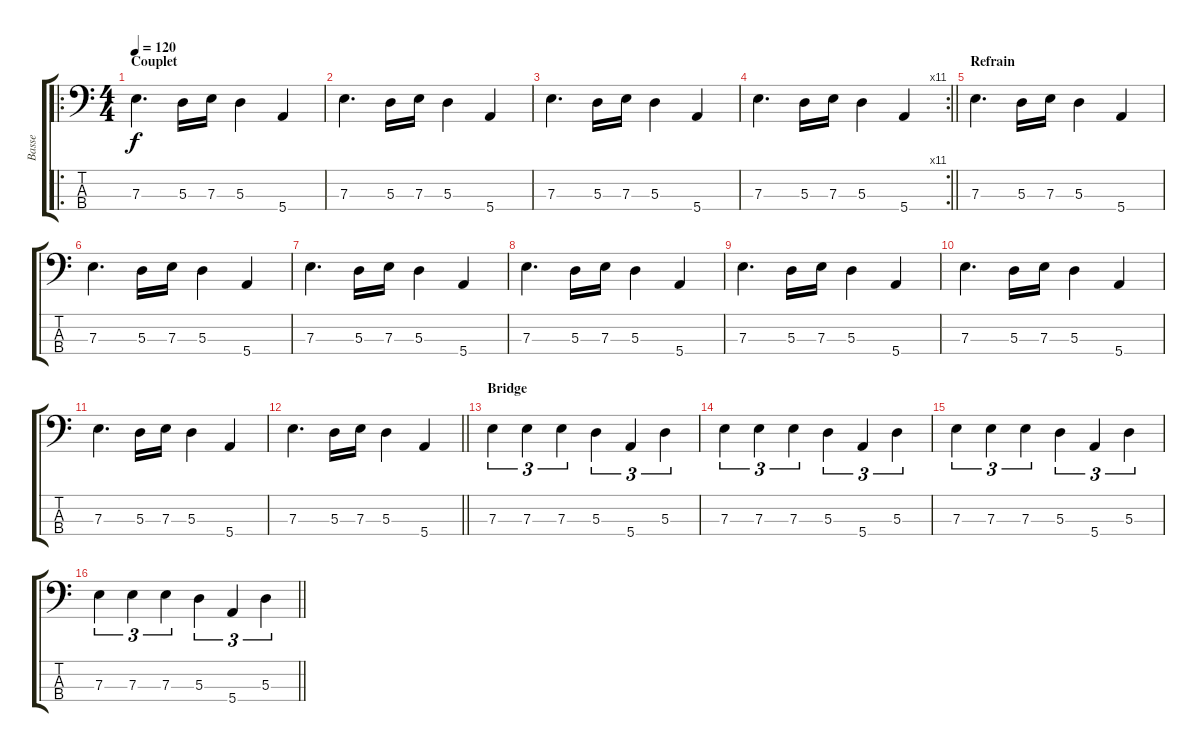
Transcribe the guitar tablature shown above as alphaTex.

\track ("Basse" "Basse") {instrument electricbassfinger}
\staff {score tabs}
\tuning (G2 D2 A1 E1) {hide}
\ro
\ts (4 4)
\section ("" "Couplet")
\tempo 120
\clef f4
\ks c
7.3.4{d dy f} 5.3.16 7.3.16 5.3.4 5.4.4 |
7.3.4{d} 5.3.16 7.3.16 5.3.4 5.4.4 |
7.3.4{d} 5.3.16 7.3.16 5.3.4 5.4.4 |
\rc 11
\barLineRight lightlight
7.3.4{d} 5.3.16 7.3.16 5.3.4 5.4.4 |
\section ("" "Refrain")
7.3.4{d} 5.3.16 7.3.16 5.3.4 5.4.4 |
7.3.4{d} 5.3.16 7.3.16 5.3.4 5.4.4 |
7.3.4{d} 5.3.16 7.3.16 5.3.4 5.4.4 |
7.3.4{d} 5.3.16 7.3.16 5.3.4 5.4.4 |
7.3.4{d} 5.3.16 7.3.16 5.3.4 5.4.4 |
7.3.4{d} 5.3.16 7.3.16 5.3.4 5.4.4 |
7.3.4{d} 5.3.16 7.3.16 5.3.4 5.4.4 |
\barLineRight lightlight
7.3.4{d} 5.3.16 7.3.16 5.3.4 5.4.4 |
\section ("" "Bridge")
7.3.4{tu (3 2)} 7.3.4{tu (3 2)} 7.3.4{tu (3 2)} 5.3.4{tu (3 2)} 5.4.4{tu (3 2)} 5.3.4{tu (3 2)} |
7.3.4{tu (3 2)} 7.3.4{tu (3 2)} 7.3.4{tu (3 2)} 5.3.4{tu (3 2)} 5.4.4{tu (3 2)} 5.3.4{tu (3 2)} |
7.3.4{tu (3 2)} 7.3.4{tu (3 2)} 7.3.4{tu (3 2)} 5.3.4{tu (3 2)} 5.4.4{tu (3 2)} 5.3.4{tu (3 2)} |
\barLineRight lightlight
7.3.4{tu (3 2)} 7.3.4{tu (3 2)} 7.3.4{tu (3 2)} 5.3.4{tu (3 2)} 5.4.4{tu (3 2)} 5.3.4{tu (3 2)}
